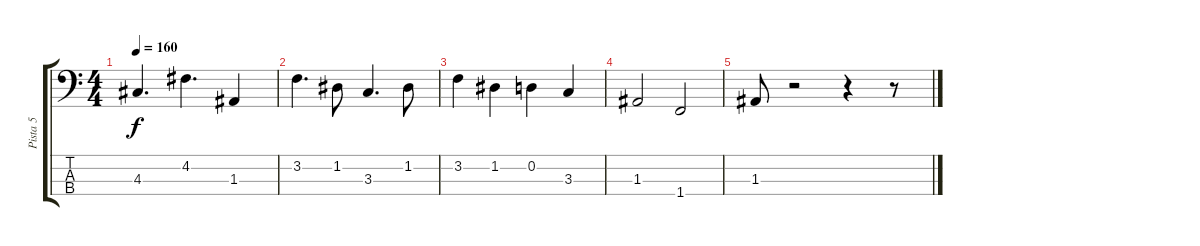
\track ("Pista 5" "Pista 5") {instrument electricbassfinger}
\staff {score tabs}
\tuning (G2 D2 A1 E1) {hide}
\ts (4 4)
\tempo 160
\clef f4
\ks c
4.3.4{d dy f} 4.2.4{d} 1.3.4 |
3.2.4{d} 1.2.8 3.3.4{d} 1.2.8 |
3.2.4 1.2.4 0.2.4 3.3.4 |
1.3.2 1.4.2 |
1.3.8 r.2 r.4 r.8
